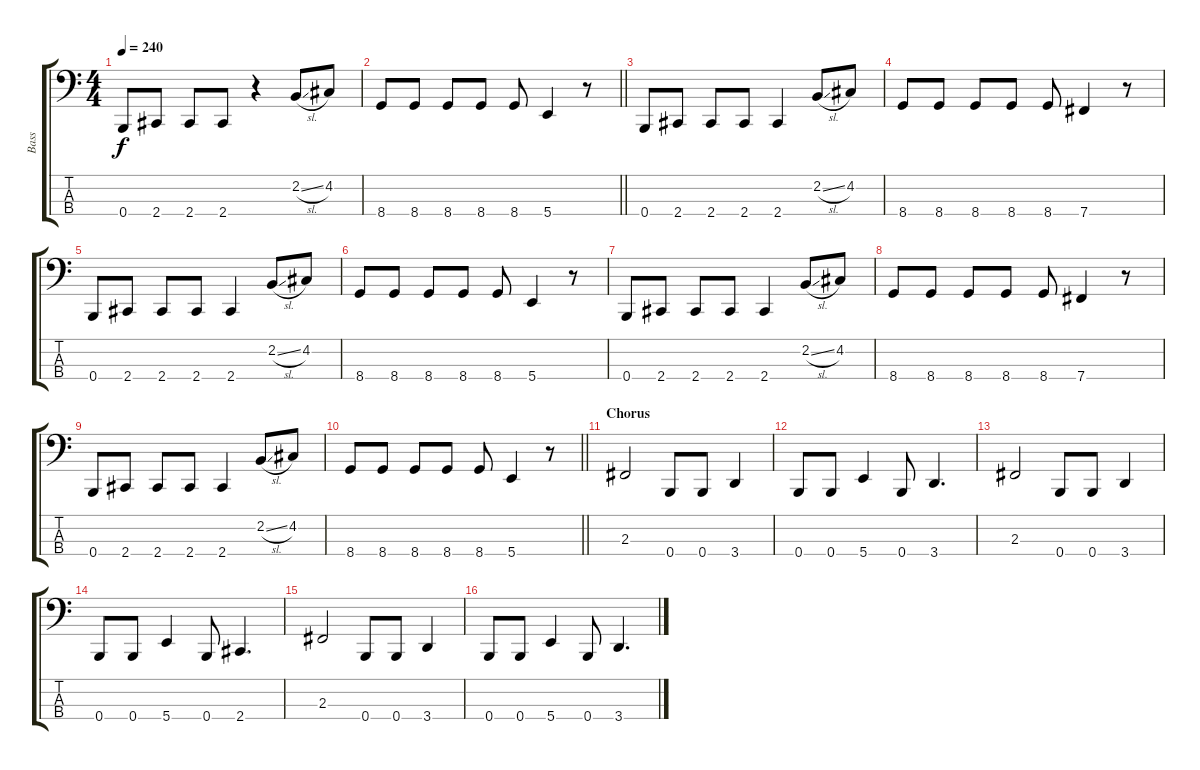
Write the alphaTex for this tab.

\track ("Bass" "Bass") {instrument electricbassfinger}
\staff {score tabs}
\tuning (D2 A1 E1 B0) {hide}
\ts (4 4)
\tempo 240
\clef f4
\ks c
0.4.8{dy f} 2.4.8 2.4.8 2.4.8 r.4 2.2{sl}.8 4.2.8 |
\barLineRight lightlight
8.4.8 8.4.8 8.4.8 8.4.8 8.4.8 5.4.4 r.8 |
0.4.8 2.4.8 2.4.8 2.4.8 2.4.4 2.2{sl}.8 4.2.8 |
8.4.8 8.4.8 8.4.8 8.4.8 8.4.8 7.4.4 r.8 |
0.4.8 2.4.8 2.4.8 2.4.8 2.4.4 2.2{sl}.8 4.2.8 |
8.4.8 8.4.8 8.4.8 8.4.8 8.4.8 5.4.4 r.8 |
0.4.8 2.4.8 2.4.8 2.4.8 2.4.4 2.2{sl}.8 4.2.8 |
8.4.8 8.4.8 8.4.8 8.4.8 8.4.8 7.4.4 r.8 |
0.4.8 2.4.8 2.4.8 2.4.8 2.4.4 2.2{sl}.8 4.2.8 |
\barLineRight lightlight
8.4.8 8.4.8 8.4.8 8.4.8 8.4.8 5.4.4 r.8 |
\section ("" "Chorus")
2.3.2 0.4.8 0.4.8 3.4.4 |
0.4.8 0.4.8 5.4.4 0.4.8 3.4.4{d} |
2.3.2 0.4.8 0.4.8 3.4.4 |
0.4.8 0.4.8 5.4.4 0.4.8 2.4.4{d} |
2.3.2 0.4.8 0.4.8 3.4.4 |
0.4.8 0.4.8 5.4.4 0.4.8 3.4.4{d}
